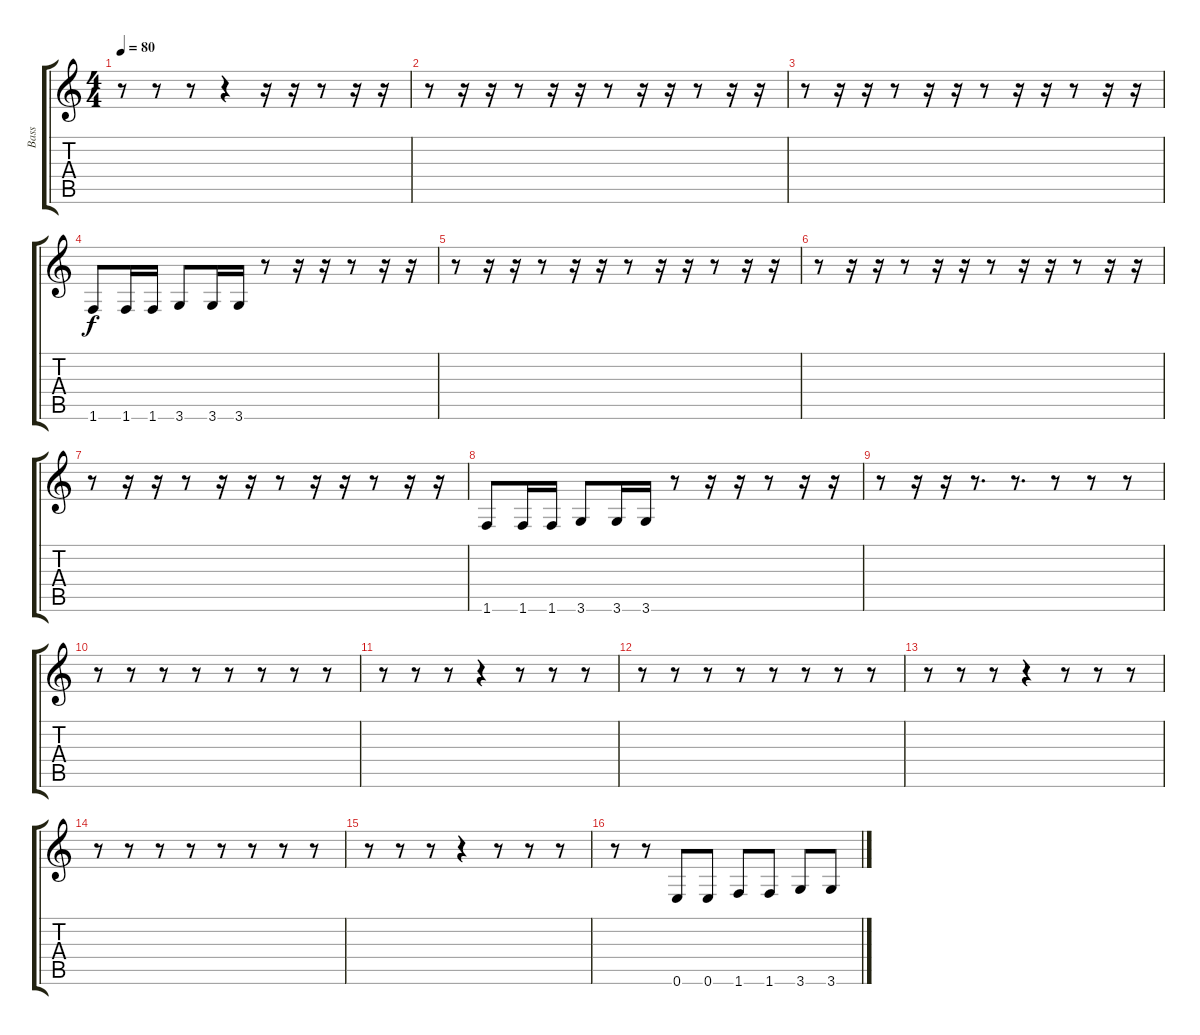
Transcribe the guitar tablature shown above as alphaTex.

\track ("Bass" "Bass") {instrument electricbassfinger}
\staff {score tabs}
\tuning (E4 B3 G3 D3 A2 E2) {hide}
\ts (4 4)
\tempo 80
\clef g2
\ks c
r.8{dy f} r.8 r.8 r.4 r.16 r.16 r.8 r.16 r.16 |
r.8 r.16 r.16 r.8 r.16 r.16 r.8 r.16 r.16 r.8 r.16 r.16 |
r.8 r.16 r.16 r.8 r.16 r.16 r.8 r.16 r.16 r.8 r.16 r.16 |
1.6.8 1.6.16 1.6.16 3.6.8 3.6.16 3.6.16 r.8 r.16 r.16 r.8 r.16 r.16 |
r.8 r.16 r.16 r.8 r.16 r.16 r.8 r.16 r.16 r.8 r.16 r.16 |
r.8 r.16 r.16 r.8 r.16 r.16 r.8 r.16 r.16 r.8 r.16 r.16 |
r.8 r.16 r.16 r.8 r.16 r.16 r.8 r.16 r.16 r.8 r.16 r.16 |
1.6.8 1.6.16 1.6.16 3.6.8 3.6.16 3.6.16 r.8 r.16 r.16 r.8 r.16 r.16 |
r.8 r.16 r.16 r.8{d} r.8{d} r.8 r.8 r.8 |
r.8 r.8 r.8 r.8 r.8 r.8 r.8 r.8 |
r.8 r.8 r.8 r.4 r.8 r.8 r.8 |
r.8 r.8 r.8 r.8 r.8 r.8 r.8 r.8 |
r.8 r.8 r.8 r.4 r.8 r.8 r.8 |
r.8 r.8 r.8 r.8 r.8 r.8 r.8 r.8 |
r.8 r.8 r.8 r.4 r.8 r.8 r.8 |
r.8 r.8 0.6.8 0.6.8 1.6.8 1.6.8 3.6.8 3.6.8
